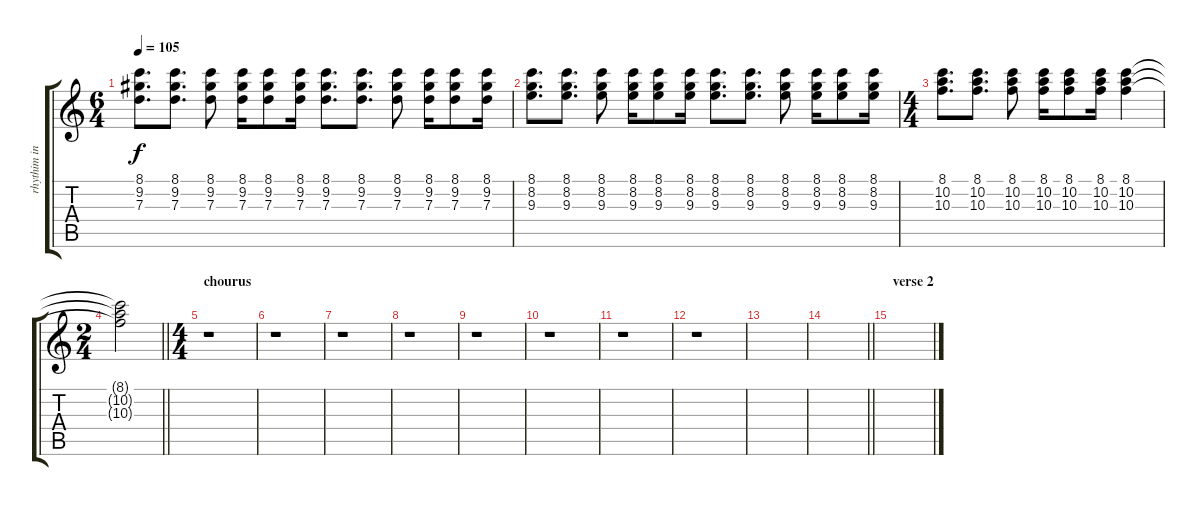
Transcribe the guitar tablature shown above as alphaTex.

\track ("rhythim intro (ukelele)" "rhythim in") {instrument acousticguitarnylon}
\staff {score tabs}
\tuning (E4 B3 G3 D3 A2 E2) {hide}
\ts (6 4)
\tempo 105
\clef g2
\ks c
(8.1 9.2 7.3).8{d dy f} (8.1 9.2 7.3).8{d} (8.1 9.2 7.3).8 (8.1 9.2 7.3).16 (8.1 9.2 7.3).8 (8.1 9.2 7.3).16 (8.1 9.2 7.3).8{d} (8.1 9.2 7.3).8{d} (8.1 9.2 7.3).8 (8.1 9.2 7.3).16 (8.1 9.2 7.3).8 (8.1 9.2 7.3).16 |
(8.1 8.2 9.3).8{d} (8.1 8.2 9.3).8{d} (8.1 8.2 9.3).8 (8.1 8.2 9.3).16 (8.1 8.2 9.3).8 (8.1 8.2 9.3).16 (8.1 8.2 9.3).8{d} (8.1 8.2 9.3).8{d} (8.1 8.2 9.3).8 (8.1 8.2 9.3).16 (8.1 8.2 9.3).8 (8.1 8.2 9.3).16 |
\ts (4 4)
(8.1 10.2 10.3).8{d} (8.1 10.2 10.3).8{d} (8.1 10.2 10.3).8 (8.1 10.2 10.3).16 (8.1 10.2 10.3).8 (8.1 10.2 10.3).16 (8.1 10.2 10.3).4 |
\ts (2 4)
\barLineRight lightlight
(8.1{t} 10.2{t} 10.3{t}).2 |
\ts (4 4)
\section ("" "chourus")
r.1 |
r.1 |
r.1 |
r.1 |
r.1 |
r.1 |
r.1 |
r.1 |
|
\barLineRight lightlight
|
\section ("" "verse 2")
